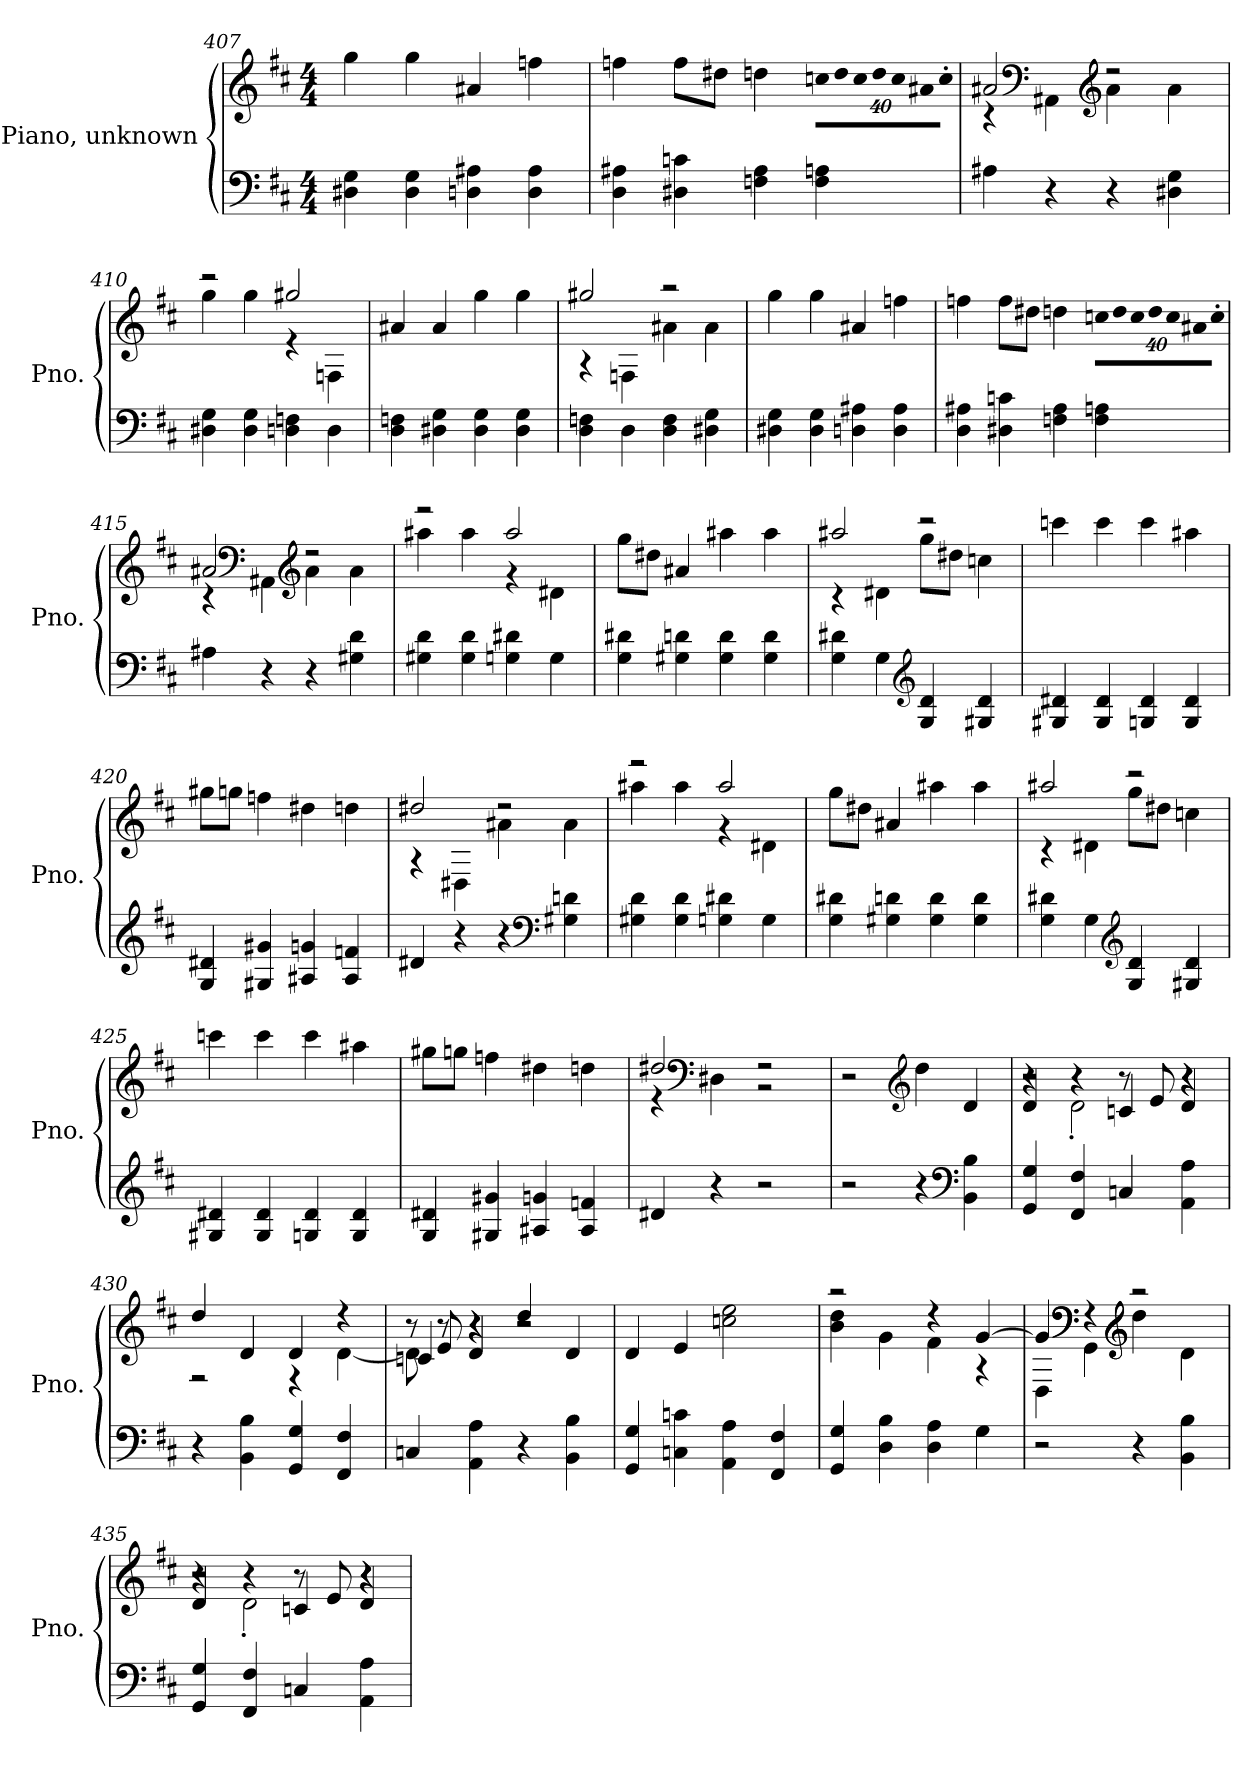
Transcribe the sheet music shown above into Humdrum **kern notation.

**kern	**kern
*part1	*part1
*staff2	*staff1
*I"Piano, unknown	*
*I'Pno.	*
*clefF4	*clefG2
*k[f#c#]	*k[f#c#]
*M4/4	*M4/4
=407	=407
4D#X\ 4G\	4gg\
4D#\ 4G\	4gg\
4Dn\ 4A#X\	4a#X/
4D\ 4A#\	4ffn\
!!LO:LB:g=z
=408	=408
4D\ 4A#X\	4ffn\
4D#X\ 4cn\	8ff\L
.	8dd#X\J
4Fn\ 4A#\	4ddn\
*	*Xbrackettup
!	!LO:N:vis=32
4F\ 4An\	640%23ccn\LLL
!	!LO:N:vis=32
.	640%23dd\
!	!LO:N:vis=32
.	640%23cc\
!	!LO:N:vis=32
.	640%23dd\
!	!LO:N:vis=32
.	640%23cc\
!	!LO:N:vis=32
.	640%23a#X\
!	!LO:N:vis=32
.	640%23cc'\JJJ
640ryy	.
=409	=409
*	*^
4A#X\	2a#X/	4r
*	*clefF4	*
4r	.	4AA#X\
*	*clefG2	*
4r	2r	4a#\
4D#X\ 4G\	.	4a#\
=410	=410	=410
4D#X\ 4G\	2r	4gg\
4D#\ 4G\	.	4gg\
4Dn\ 4Fn\	2gg#X/	4r
4D\	.	4Fn\
*	*v	*v
=411	=411
4D\ 4Fn\	4a#X/
4D#X\ 4G\	4a#/
4D#\ 4G\	4gg\
4D#\ 4G\	4gg\
!!LO:LB:g=z
=412	=412
*	*^
4D\ 4Fn\	2gg#X/	4r
4D\	.	4Fn\
4D\ 4F\	2r	4a#X\
4D#X\ 4G\	.	4a#\
*	*v	*v
=413	=413
4D#X\ 4G\	4gg\
4D#\ 4G\	4gg\
4Dn\ 4A#X\	4a#X/
4D\ 4A#\	4ffn\
=414	=414
4D\ 4A#X\	4ffn\
4D#X\ 4cn\	8ff\L
.	8dd#X\J
4Fn\ 4A#\	4ddn\
!	!LO:N:vis=32
4F\ 4An\	640%23ccn\LLL
!	!LO:N:vis=32
.	640%23dd\
!	!LO:N:vis=32
.	640%23cc\
!	!LO:N:vis=32
.	640%23dd\
!	!LO:N:vis=32
.	640%23cc\
!	!LO:N:vis=32
.	640%23a#X\
!	!LO:N:vis=32
.	640%23cc'\JJJ
640ryy	.
=415	=415
*	*^
4A#X\	2a#X/	4r
*	*clefF4	*
4r	.	4AA#X\
*	*clefG2	*
4r	2r	4a#\
4G#X\ 4d\	.	4a#\
!!LO:LB:g=z	!!
=416	=416	=416
4G#X\ 4d\	2r	4aa#X\
4G#\ 4d\	.	4aa#\
4Gn\ 4d#X\	2aa#/	4r
4G\	.	4d#X\
*	*v	*v
=417	=417
4G\ 4d#X\	8gg\L
.	8dd#X\J
4G#X\ 4dn\	4a#X/
4G#\ 4d\	4aa#X\
4G#\ 4d\	4aa#\
=418	=418
*	*^
4G\ 4d#X\	2aa#X/	4r
4G\	.	4d#X\
*clefG2	*	*
4G/ 4d#/	2r	8gg\L
.	.	8dd#X\J
4G#X/ 4d#/	.	4ccn\
*	*v	*v
=419	=419
4G#X/ 4d#X/	4cccn\
4G#/ 4d#/	4ccc\
4Gn/ 4d#/	4ccc\
4G/ 4d#/	4aa#X\
=420	=420
4G/ 4d#X/	8gg#X\L
.	8ggn\J
4G#X/ 4g#X/	4ffn\
4A#X/ 4gn/	4dd#X\
4A#/ 4fn/	4ddn\
!!LO:LB:g=z
=421	=421
*	*^
4d#X/	2dd#X/	4r
4r	.	4D#X\
4r	2r	4a#X\
*clefF4	*	*
4G#X\ 4dn\	.	4a#\
=422	=422	=422
4G#X\ 4d\	2r	4aa#X\
4G#\ 4d\	.	4aa#\
4Gn\ 4d#X\	2aa#/	4r
4G\	.	4d#X\
*	*v	*v
=423	=423
4G\ 4d#X\	8gg\L
.	8dd#X\J
4G#X\ 4dn\	4a#X/
4G#\ 4d\	4aa#X\
4G#\ 4d\	4aa#\
=424	=424
*	*^
4G\ 4d#X\	2aa#X/	4r
4G\	.	4d#X\
*clefG2	*	*
4G/ 4d#/	2r	8gg\L
.	.	8dd#X\J
4G#X/ 4d#/	.	4ccn\
*	*v	*v
!!LO:PB:g=z
=425	=425
4G#X/ 4d#X/	4cccn\
4G#/ 4d#/	4ccc\
4Gn/ 4d#/	4ccc\
4G/ 4d#/	4aa#X\
=426	=426
4G/ 4d#X/	8gg#X\L
.	8ggn\J
4G#X/ 4g#X/	4ffn\
4A#X/ 4gn/	4dd#X\
4A#/ 4fn/	4ddn\
=427	=427
*	*^
4d#X/	2dd#X/	4r
*	*clefF4	*
4r	.	4D#X\
2r	2r	2r
*	*v	*v
=428	=428
2r	2r
*	*clefG2
4r	4dd\
*clefF4	*
4BB\ 4B\	4d/
=429	=429
*	*^
*	*	*^
4GG/ 4G/	4d/	4r	2r
4FF#/ 4F#/	4r	2d'\	.
4Cn/	8r	.	4cn/
.	8e/	.	.
4AA\ 4A\	4d/	4r	4r
*	*	*v	*v
=430	=430	=430
4r	4dd/	2r
4BB\ 4B\	4d/	.
4GG/ 4G/	4d/	4r
4FF#/ 4F#/	4r	[4d\
!!LO:LB:g=z
=431	=431	=431
*	*	*^
4Cn/	8r	8d\]	4cn/
.	8e/	8r	.
4AA\ 4A\	4d/	4r	4r
4r	4dd/	2r	2r
4BB\ 4B\	4d/	.	.
*	*v	*v	*v
=432	=432
4GG/ 4G/	4d/
4Cn\ 4cn\	4e/
4AA\ 4A\	2ccn\ 2ee\
4FF#/ 4F#/	.
=433	=433
*	*^
4GG/ 4G/	2r	4b\ 4dd\
4D\ 4B\	.	4g\
4D\ 4A\	4r	4f#\
4G\	[4g/	4r
=434	=434	=434
2r	4g/]	4D\
*	*clefF4	*
.	4r	4GG\
*	*clefG2	*
4r	2r	4dd\
4BB\ 4B\	.	4d\
=435	=435	=435
*	*	*^
4GG/ 4G/	4d/	4r	2r
4FF#/ 4F#/	4r	2d'\	.
4Cn/	8r	.	4cn/
.	8e/	.	.
4AA\ 4A\	4d/	4r	4r
*	*v	*v	*v
=	=
*-	*-
